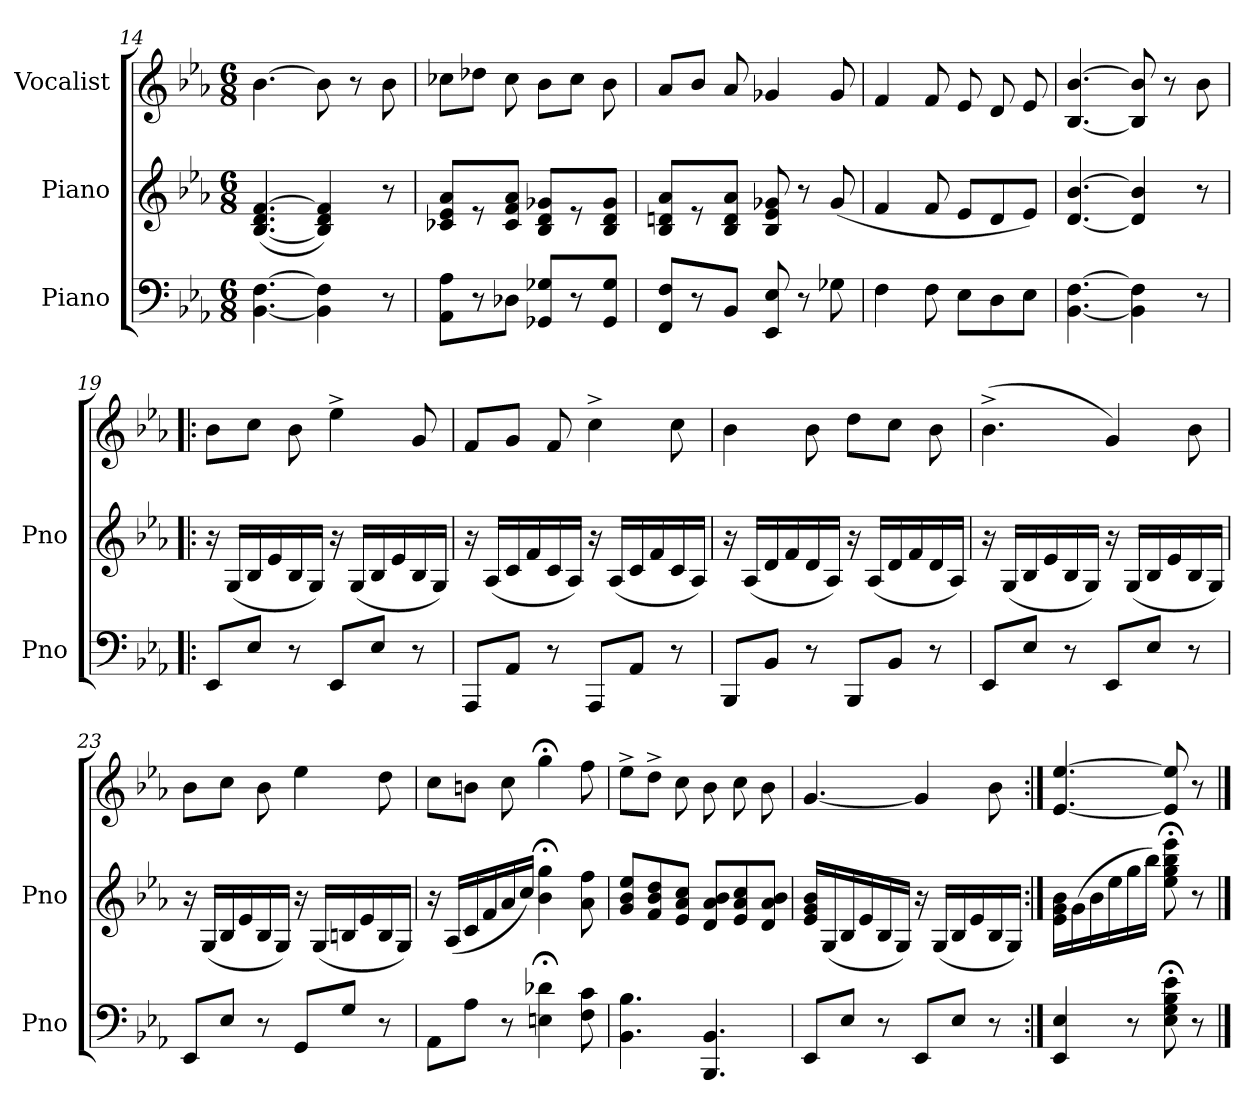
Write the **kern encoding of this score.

**kern	**kern	**kern
*part3	*part2	*part1
*staff3	*staff2	*staff1
*I"Piano	*I"Piano	*I"Vocalist
*I'Pno	*I'Pno	*
*clefF4	*clefG2	*clefG2
*k[b-e-a-]	*k[b-e-a-]	*k[b-e-a-]
*E-:	*E-:	*E-:
*M6/8	*M6/8	*M6/8
=14	=14	=14
[4.BB- [4.F	([4.B- 4.d [4.f	[4.b-
4BB-] 4F]	4B-] 4d 4f])	8b-]
.	.	8r
8r	8r	8b-
=15	=15	=15
8AA- 8A-L	8c-X 8e- 8a-L	8cc-XL
8r	8r	8dd-XJ
8D-XJ	8c- 8f 8a-J	8cc-
8GG-X 8G-XL	8B- 8d 8g-XL	8b-L
8r	8r	8cc-J
8GG- 8G-J	8B- 8d 8g-J	8b-
=16	=16	=16
8FF 8FL	8B- 8dn 8a-L	8a-L
8r	8r	8b-J
8BB-J	8B- 8d 8a-J	8a-
8EE- 8E-	8B- 8e- 8g-X	4g-X
8r	8r	.
8G-X	(8g-	8g-
=17	=17	=17
4F	4f	4f
8F	8f	8f
8E-L	8e-L	8e-
8D	8d	8d
8E-J	8e-J)	8e-
=18	=18	=18
[4.BB- [4.F	[4.d [4.b-	[4.B- [4.b-
4BB-] 4F]	4d] 4b-]	8B-] 8b-]
.	.	8r
8r	8r	8b-
=19!|:	=19!|:	=19!|:
8EE-L	16r	8b-L
.	(16GLL	.
8E-J	16B-	8ccJ
.	16e-	.
8r	16B-	8b-
.	16GJJ)	.
8EE-L	16r	4ee-^
.	(16GLL	.
8E-J	16B-	.
.	16e-	.
8r	16B-	8g
.	16GJJ)	.
=20	=20	=20
8AAA-L	16r	8fL
.	(16A-LL	.
8AA-J	16c	8gJ
.	16f	.
8r	16c	8f
.	16A-JJ)	.
8AAA-L	16r	4cc^
.	(16A-LL	.
8AA-J	16c	.
.	16f	.
8r	16c	8cc
.	16A-JJ)	.
=21	=21	=21
8BBB-L	16r	4b-
.	(16A-LL	.
8BB-J	16d	.
.	16f	.
8r	16d	8b-
.	16A-JJ)	.
8BBB-L	16r	8ddL
.	(16A-LL	.
8BB-J	16d	8ccJ
.	16f	.
8r	16d	8b-
.	16A-JJ)	.
=22	=22	=22
8EE-L	16r	(4.b-^
.	(16GLL	.
8E-J	16B-	.
.	16e-	.
8r	16B-	.
.	16GJJ)	.
8EE-L	16r	4g)
.	(16GLL	.
8E-J	16B-	.
.	16e-	.
8r	16B-	8b-
.	16GJJ)	.
=23	=23	=23
8EE-L	16r	8b-L
.	(16GLL	.
8E-J	16B-	8ccJ
.	16e-	.
8r	16B-	8b-
.	16GJJ)	.
8GGL	16r	4ee-
.	(16GLL	.
8GJ	16Bn	.
.	16e-	.
8r	16B	8dd
.	16GJJ)	.
=24	=24	=24
8AA-L	16r	8ccL
.	(16A-LL	.
8A-J	16c	8bnJ
.	16f	.
8r	16a-	8cc
.	16ccJJ)	.
4En;< 4d-X;<	4b-;< 4gg;<	4gg;<
8F 8c	8a- 8ff	8ff
=25	=25	=25
4.BB- 4.B-	8g 8b- 8ee-L	8ee-^L
.	8f 8b- 8dd	8dd^J
.	8e- 8a- 8ccJ	8cc
4.BBB- 4.BB-	8d 8a- 8b-L	8b-
.	8e- 8a- 8cc	8cc
.	8d 8a- 8b-J	8b-
=26	=26	=26
8EE-L	16e- 16g 16b-LL	[4.g
.	(16G	.
8E-J	16B-	.
.	16e-	.
8r	16B-	.
.	16GJJ)	.
8EE-L	16r	4g]
.	(16GLL	.
8E-J	16B-	.
.	16e-	.
8r	16B-	8b-
.	16GJJ)	.
=27:|!	=27:|!	=27:|!
4EE- 4E-	16e- 16g 16b-LL	[4.e- [4.ee-
.	(16g	.
.	16b-	.
.	16ee-	.
8r	16gg	.
.	16bb-JJ)	.
8E-;< 8G;< 8B-;< 8e-;<	8ee-;< 8gg;< 8bb-;< 8eee-;<	8e-] 8ee-]
8r	8r	8r
==	==	==
*-	*-	*-
